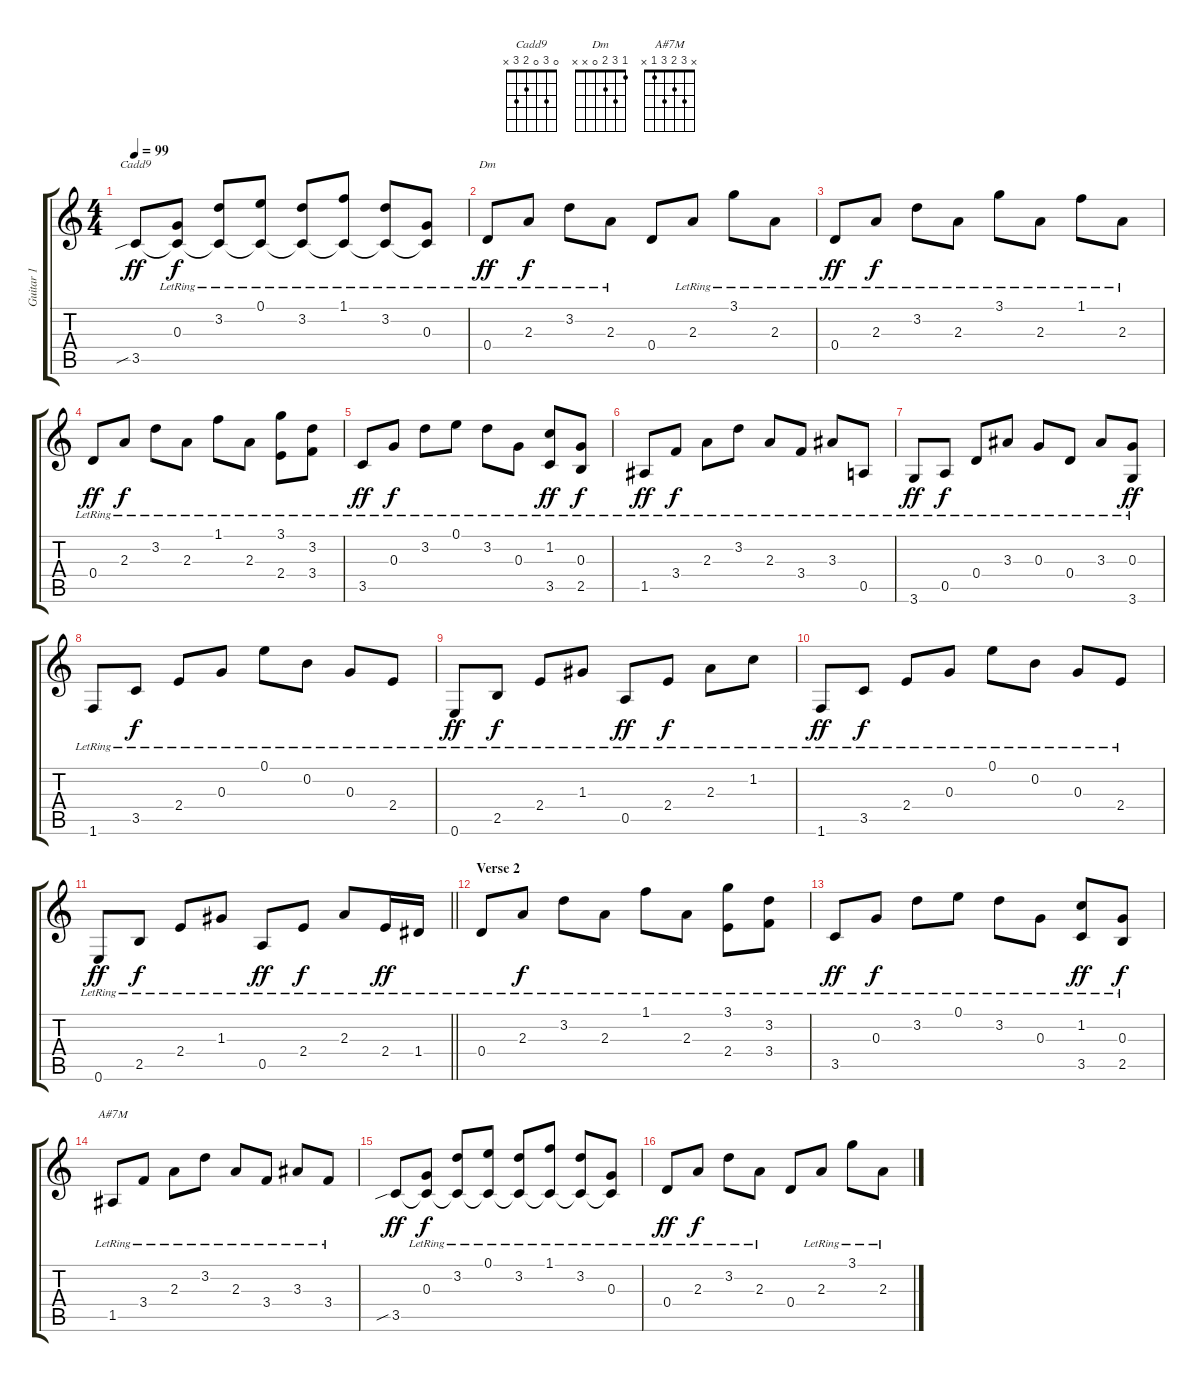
\track ("Guitar 1" "Guitar 1") {instrument electricguitarjazz}
\staff {score tabs}
\tuning (E4 B3 G3 D3 A2 E2) {hide}
\chord ("Cadd9" 0 3 0 2 3 x)
\chord ("Dm" 1 3 2 0 x x)
\chord ("A#7M" x 3 2 3 1 x)
\ts (4 4)
\tempo 99
\clef g2
\ks c
3.5{sib}.8{ch "Cadd9" dy ff} (0.3{lr} 3.5{t}).8{dy f} (3.2{lr} 3.5{t}).8 (0.1{lr} 3.5{t}).8 (3.2{lr} 3.5{t}).8 (1.1{lr} 3.5{t}).8 (3.2{lr} 3.5{t}).8 (0.3{lr} 3.5{t}).8 |
0.4{lr}.8{ch "Dm" dy ff} 2.3{lr}.8{dy f} 3.2{lr}.8 2.3{lr}.8 0.4.8 2.3{lr}.8 3.1{lr}.8 2.3{lr}.8 |
0.4{lr}.8{dy ff} 2.3{lr}.8{dy f} 3.2{lr}.8 2.3{lr}.8 3.1{lr}.8 2.3{lr}.8 1.1{lr}.8 2.3{lr}.8 |
0.4{lr}.8{dy ff} 2.3{lr}.8{dy f} 3.2{lr}.8 2.3{lr}.8 1.1{lr}.8 2.3{lr}.8 (3.1{lr} 2.4{lr}).8 (3.2{lr} 3.4{lr}).8 |
3.5{lr}.8{dy ff} 0.3{lr}.8{dy f} 3.2{lr}.8 0.1{lr}.8 3.2{lr}.8 0.3{lr}.8 (1.2{lr} 3.5{lr}).8{dy ff} (0.3{lr} 2.5{lr}).8{dy f} |
1.5{lr}.8{dy ff} 3.4{lr}.8{dy f} 2.3{lr}.8 3.2{lr}.8 2.3{lr}.8 3.4{lr}.8 3.3{lr}.8 0.5{lr}.8 |
3.6{lr}.8{dy ff} 0.5{lr}.8{dy f} 0.4{lr}.8 3.3{lr}.8 0.3{lr}.8 0.4{lr}.8 3.3{lr}.8 (0.3{lr} 3.6{lr}).8{dy ff} |
1.6{lr}.8 3.5{lr}.8{dy f} 2.4{lr}.8 0.3{lr}.8 0.1{lr}.8 0.2{lr}.8 0.3{lr}.8 2.4{lr}.8 |
0.6{lr}.8{dy ff} 2.5{lr}.8{dy f} 2.4{lr}.8 1.3{lr}.8 0.5{lr}.8{dy ff} 2.4{lr}.8{dy f} 2.3{lr}.8 1.2{lr}.8 |
1.6{lr}.8{dy ff} 3.5{lr}.8{dy f} 2.4{lr}.8 0.3{lr}.8 0.1{lr}.8 0.2{lr}.8 0.3{lr}.8 2.4{lr}.8 |
\barLineRight lightlight
0.6{lr}.8{dy ff} 2.5{lr}.8{dy f} 2.4{lr}.8 1.3{lr}.8 0.5{lr}.8{dy ff} 2.4{lr}.8{dy f} 2.3{lr}.8 2.4{lr}.16{dy ff} 1.4{lr}.16 |
\section ("" "Verse 2")
0.4{lr}.8 2.3{lr}.8{dy f} 3.2{lr}.8 2.3{lr}.8 1.1{lr}.8 2.3{lr}.8 (3.1{lr} 2.4{lr}).8 (3.2{lr} 3.4{lr}).8 |
3.5{lr}.8{dy ff} 0.3{lr}.8{dy f} 3.2{lr}.8 0.1{lr}.8 3.2{lr}.8 0.3{lr}.8 (1.2{lr} 3.5{lr}).8{dy ff} (0.3{lr} 2.5{lr}).8{dy f} |
1.5{lr}.8{ch "A#7M"} 3.4{lr}.8 2.3{lr}.8 3.2{lr}.8 2.3{lr}.8 3.4{lr}.8 3.3{lr}.8 3.4{lr}.8 |
3.5{sib}.8{dy ff} (0.3{lr} 3.5{t}).8{dy f} (3.2{lr} 3.5{t}).8 (0.1{lr} 3.5{t}).8 (3.2{lr} 3.5{t}).8 (1.1{lr} 3.5{t}).8 (3.2{lr} 3.5{t}).8 (0.3{lr} 3.5{t}).8 |
0.4{lr}.8{dy ff} 2.3{lr}.8{dy f} 3.2{lr}.8 2.3{lr}.8 0.4.8 2.3{lr}.8 3.1{lr}.8 2.3{lr}.8
